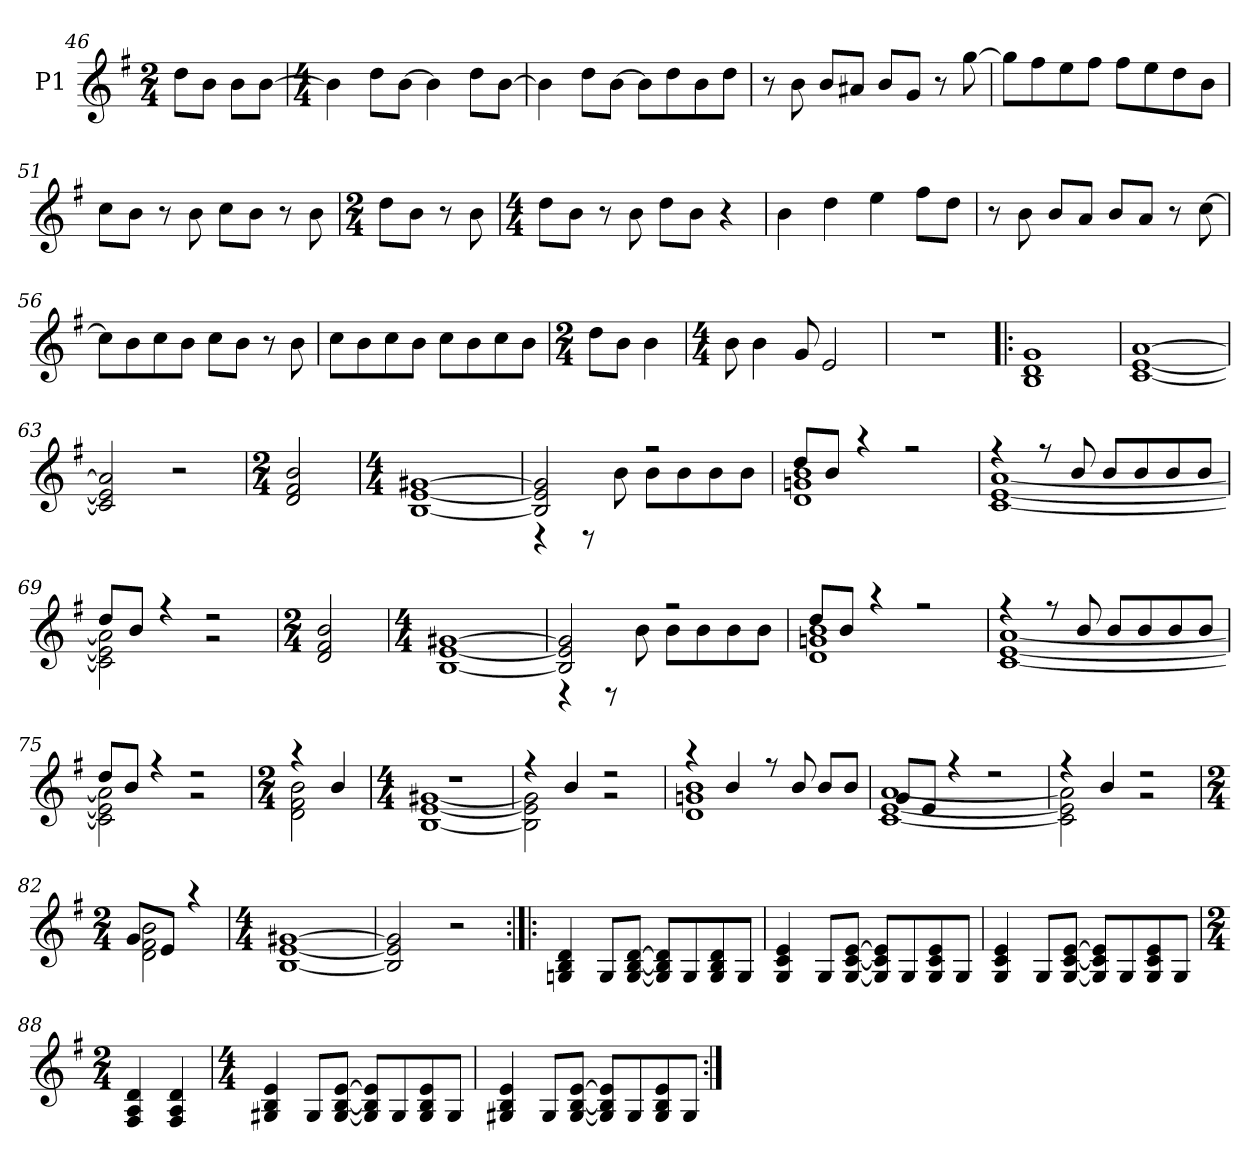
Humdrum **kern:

**kern
*part1
*staff1
*I"P1
*clefG2
*k[f#]
*G:
*M2/4
=46
8dd\L
8b\J
8b\L
[>8b\J
=47
*M4/4
4b\]
8dd\L
[>8b\J
4b\]
8dd\L
[>8b\J
=48
4b\]
8dd\L
[>8b\J
8b\L]
8dd\
8b\
8dd\J
!!LO:LB:g=z
=49
8r
8b\
8b/L
8a#X/J
8b/L
8g/J
8r
[>8gg\
=50
8gg\L]
8ff#\
8ee\
8ff#\J
8ff#\L
8ee\
8dd\
8b\J
=51
8cc\L
8b\J
8r
8b\
8cc\L
8b\J
8r
8b\
=52
*M2/4
8dd\L
8b\J
8r
8b\
=53
*M4/4
8dd\L
8b\J
8r
8b\
8dd\L
8b\J
4r
!!LO:PB:g=z
=54
4b\
4dd\
4ee\
8ff#\L
8dd\J
=55
8r
8b\
8b/L
8a/J
8b/L
8a/J
8r
[>8cc\
=56
8cc\L]
8b\
8cc\
8b\J
8cc\L
8b\J
8r
8b\
=57
8cc\L
8b\
8cc\
8b\J
8cc\L
8b\
8cc\
8b\J
=58
*M2/4
8dd\L
8b\J
4b\
!!LO:LB:g=z
=59
*M4/4
8b\
4b\
8g/
2e/
=60
1r
=61!|:
1B 1d 1g
=62
[<1c [<1e [>1a
=63
2c/] 2e/] 2a/]
2r
=64
*M2/4
2d/ 2f#/ 2b/
=65
*M4/4
[<1B [<1e [>1g#X
!!LO:LB:g=z
=66
*^
2B/] 2e/] 2g#/]	4r
.	8r
.	8b\
2r	8b\L
.	8b\
.	8b\
.	8b\J
=67	=67
8dd/L	1d 1gn 1b
8b/J	.
4r	.
2r	.
=68	=68
4r	[<1c [<1e [<1a
8r	.
8b/	.
8b/L	.
8b/	.
8b/	.
8b/J	.
=69	=69
8dd/L	2c\] 2e\] 2a\]
8b/J	.
4r	.
2r	2r
*v	*v
=70
*M2/4
2d/ 2f#/ 2b/
=71
*M4/4
[<1B [<1e [>1g#X
!!LO:LB:g=z
=72
*^
2B/] 2e/] 2g#/]	4r
.	8r
.	8b\
2r	8b\L
.	8b\
.	8b\
.	8b\J
=73	=73
8dd/L	1d 1gn 1b
8b/J	.
4r	.
2r	.
=74	=74
4r	[<1c [<1e [<1a
8r	.
8b/	.
8b/L	.
8b/	.
8b/	.
8b/J	.
=75	=75
8dd/L	2c\] 2e\] 2a\]
8b/J	.
4r	.
2r	2r
=76	=76
*M2/4	*
4r	2d\ 2f#\ 2b\
4b/	.
=77	=77
*M4/4	*
1r	[<1B [<1e [<1g#X
!!LO:LB:g=z	!!
=78	=78
4r	2B\] 2e\] 2g#\]
4b/	.
2r	2r
=79	=79
4r	1d 1gn 1b
4b/	.
8r	.
8b/	.
8b/L	.
8b/J	.
=80	=80
8g/L	[<1c [<1e [<1a
8e/J	.
4r	.
2r	.
=81	=81
4r	2c\] 2e\] 2a\]
4b/	.
2r	2r
=82	=82
*M2/4	*
8g/L	2d\ 2f#\ 2b\
8e/J	.
4r	.
*v	*v
=83
*M4/4
[<1B [<1e [>1g#X
!!LO:LB:g=z
=84
2B/] 2e/] 2g#/]
2r
=85:|!|:
4Gn/ 4B/ 4d/
8G/L
[<8G/ [<8B/ [>8d/J
8G/] 8B/] 8d/]L
8G/
8G/ 8B/ 8d/
8G/J
=86
4G/ 4c/ 4e/
8G/L
[<8G/ [<8c/ [>8e/J
8G/] 8c/] 8e/]L
8G/
8G/ 8c/ 8e/
8G/J
!!LO:LB:g=z
=87
4G/ 4c/ 4e/
8G/L
[<8G/ [<8c/ [>8e/J
8G/] 8c/] 8e/]L
8G/
8G/ 8c/ 8e/
8G/J
=88
*M2/4
4F#/ 4A/ 4d/
4F#/ 4A/ 4d/
=89
*M4/4
4G#X/ 4B/ 4e/
8G#/L
[<8G#/ [<8B/ [>8e/J
8G#/] 8B/] 8e/]L
8G#/
8G#/ 8B/ 8e/
8G#/J
=90
4G#X/ 4B/ 4e/
8G#/L
[<8G#/ [<8B/ [>8e/J
8G#/] 8B/] 8e/]L
8G#/
8G#/ 8B/ 8e/
8G#/J
=:|!
*-
